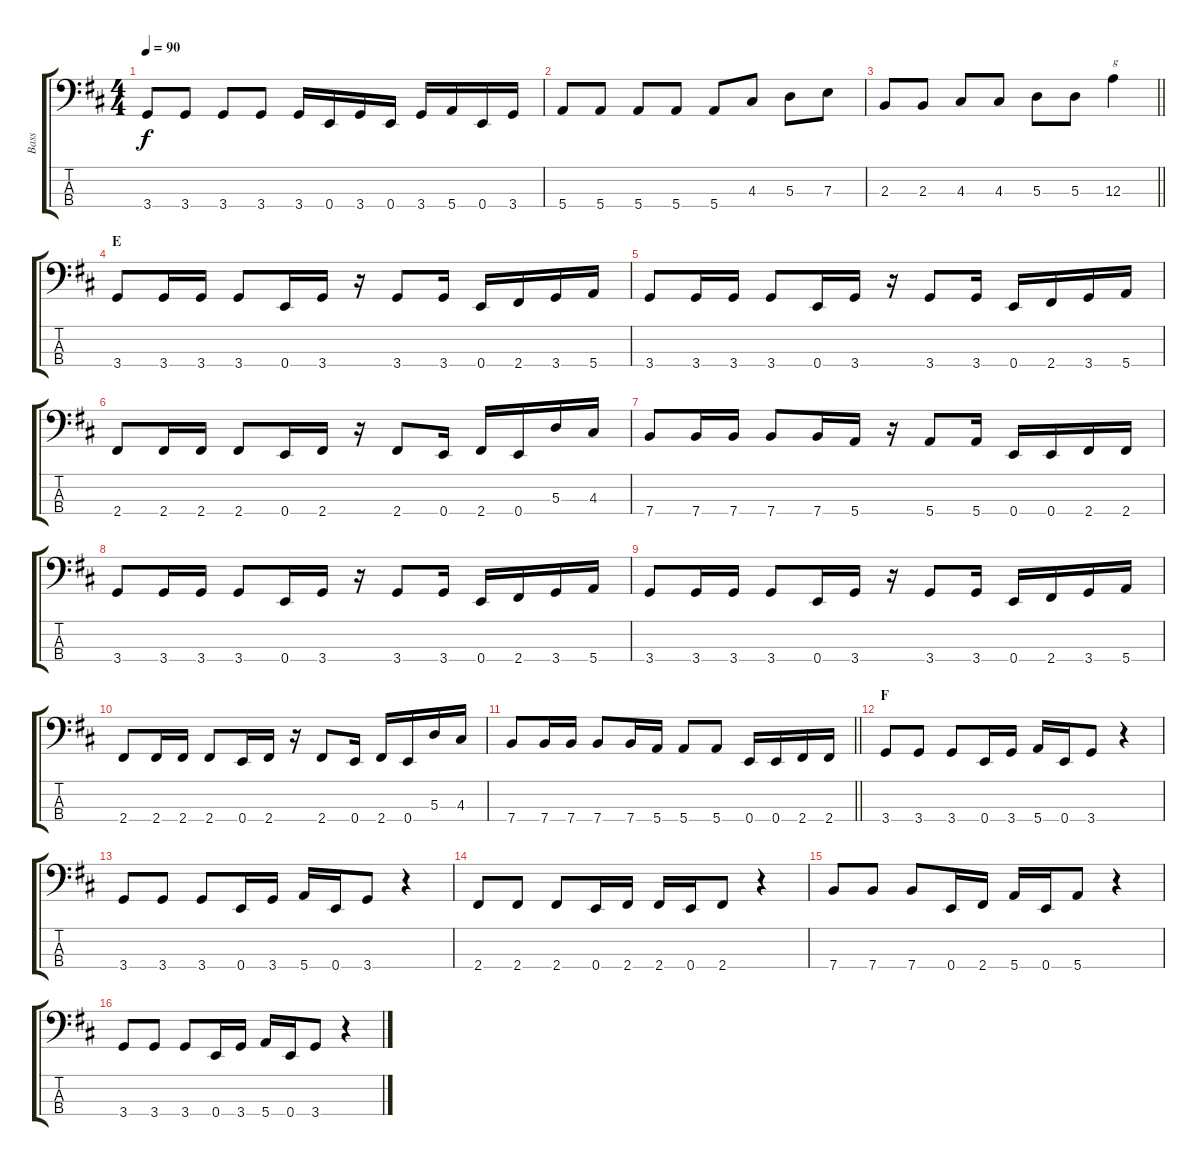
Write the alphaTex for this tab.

\track ("Bass" "Bass") {instrument electricbasspick}
\staff {score tabs}
\tuning (G2 D2 A1 E1) {hide}
\ts (4 4)
\tempo 90
\clef f4
\ks d
3.4.8{dy f} 3.4.8 3.4.8 3.4.8 3.4.16 0.4.16 3.4.16 0.4.16 3.4.16 5.4.16 0.4.16 3.4.16 |
5.4.8 5.4.8 5.4.8 5.4.8 5.4.8 4.3.8 5.3.8 7.3.8 |
\barLineRight lightlight
2.3.8 2.3.8 4.3.8 4.3.8 5.3.8 5.3.8 12.3.4{txt "g"} |
\section ("" "E")
3.4.8 3.4.16 3.4.16 3.4.8 0.4.16 3.4.16 r.16 3.4.8 3.4.16 0.4.16 2.4.16 3.4.16 5.4.16 |
3.4.8 3.4.16 3.4.16 3.4.8 0.4.16 3.4.16 r.16 3.4.8 3.4.16 0.4.16 2.4.16 3.4.16 5.4.16 |
2.4.8 2.4.16 2.4.16 2.4.8 0.4.16 2.4.16 r.16 2.4.8 0.4.16 2.4.16 0.4.16 5.3.16 4.3.16 |
7.4.8 7.4.16 7.4.16 7.4.8 7.4.16 5.4.16 r.16 5.4.8 5.4.16 0.4.16 0.4.16 2.4.16 2.4.16 |
3.4.8 3.4.16 3.4.16 3.4.8 0.4.16 3.4.16 r.16 3.4.8 3.4.16 0.4.16 2.4.16 3.4.16 5.4.16 |
3.4.8 3.4.16 3.4.16 3.4.8 0.4.16 3.4.16 r.16 3.4.8 3.4.16 0.4.16 2.4.16 3.4.16 5.4.16 |
2.4.8 2.4.16 2.4.16 2.4.8 0.4.16 2.4.16 r.16 2.4.8 0.4.16 2.4.16 0.4.16 5.3.16 4.3.16 |
\barLineRight lightlight
7.4.8 7.4.16 7.4.16 7.4.8 7.4.16 5.4.16 5.4.8 5.4.8 0.4.16 0.4.16 2.4.16 2.4.16 |
\section ("" "F")
3.4.8 3.4.8 3.4.8 0.4.16 3.4.16 5.4.16 0.4.16 3.4.8 r.4 |
3.4.8 3.4.8 3.4.8 0.4.16 3.4.16 5.4.16 0.4.16 3.4.8 r.4 |
2.4.8 2.4.8 2.4.8 0.4.16 2.4.16 2.4.16 0.4.16 2.4.8 r.4 |
7.4.8 7.4.8 7.4.8 0.4.16 2.4.16 5.4.16 0.4.16 5.4.8 r.4 |
3.4.8 3.4.8 3.4.8 0.4.16 3.4.16 5.4.16 0.4.16 3.4.8 r.4
